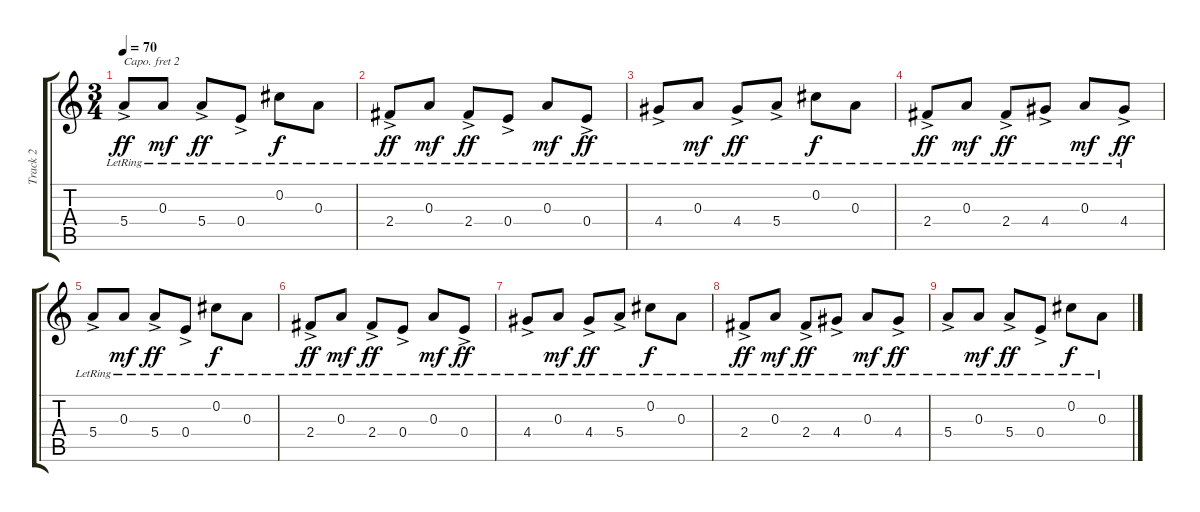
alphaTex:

\track ("Track 2" "Track 2") {instrument electricguitarjazz}
\staff {score tabs}
\capo 2
\tuning (E4 B3 G3 D3 A2 E2) {hide}
\ts (3 4)
\tempo 70
\clef g2
\ks c
5.4{ac lr}.8{dy ff} 0.3{lr}.8{dy mf} 5.4{ac lr}.8{dy ff} 0.4{ac lr}.8 0.2{lr}.8{dy f} 0.3{lr}.8 |
2.4{ac lr}.8{dy ff} 0.3{lr}.8{dy mf} 2.4{ac lr}.8{dy ff} 0.4{ac lr}.8 0.3{lr}.8{dy mf} 0.4{ac lr}.8{dy ff} |
4.4{ac lr}.8 0.3{lr}.8{dy mf} 4.4{ac lr}.8{dy ff} 5.4{ac lr}.8 0.2{lr}.8{dy f} 0.3{lr}.8 |
2.4{ac lr}.8{dy ff} 0.3{lr}.8{dy mf} 2.4{ac lr}.8{dy ff} 4.4{ac lr}.8 0.3{lr}.8{dy mf} 4.4{ac lr}.8{dy ff} |
5.4{ac lr}.8 0.3{lr}.8{dy mf} 5.4{ac lr}.8{dy ff} 0.4{ac lr}.8 0.2{lr}.8{dy f} 0.3{lr}.8 |
2.4{ac lr}.8{dy ff} 0.3{lr}.8{dy mf} 2.4{ac lr}.8{dy ff} 0.4{ac lr}.8 0.3{lr}.8{dy mf} 0.4{ac lr}.8{dy ff} |
4.4{ac lr}.8 0.3{lr}.8{dy mf} 4.4{ac lr}.8{dy ff} 5.4{ac lr}.8 0.2{lr}.8{dy f} 0.3{lr}.8 |
2.4{ac lr}.8{dy ff} 0.3{lr}.8{dy mf} 2.4{ac lr}.8{dy ff} 4.4{ac lr}.8 0.3{lr}.8{dy mf} 4.4{ac lr}.8{dy ff} |
5.4{ac lr}.8 0.3{lr}.8{dy mf} 5.4{ac lr}.8{dy ff} 0.4{ac lr}.8 0.2{lr}.8{dy f} 0.3{lr}.8
